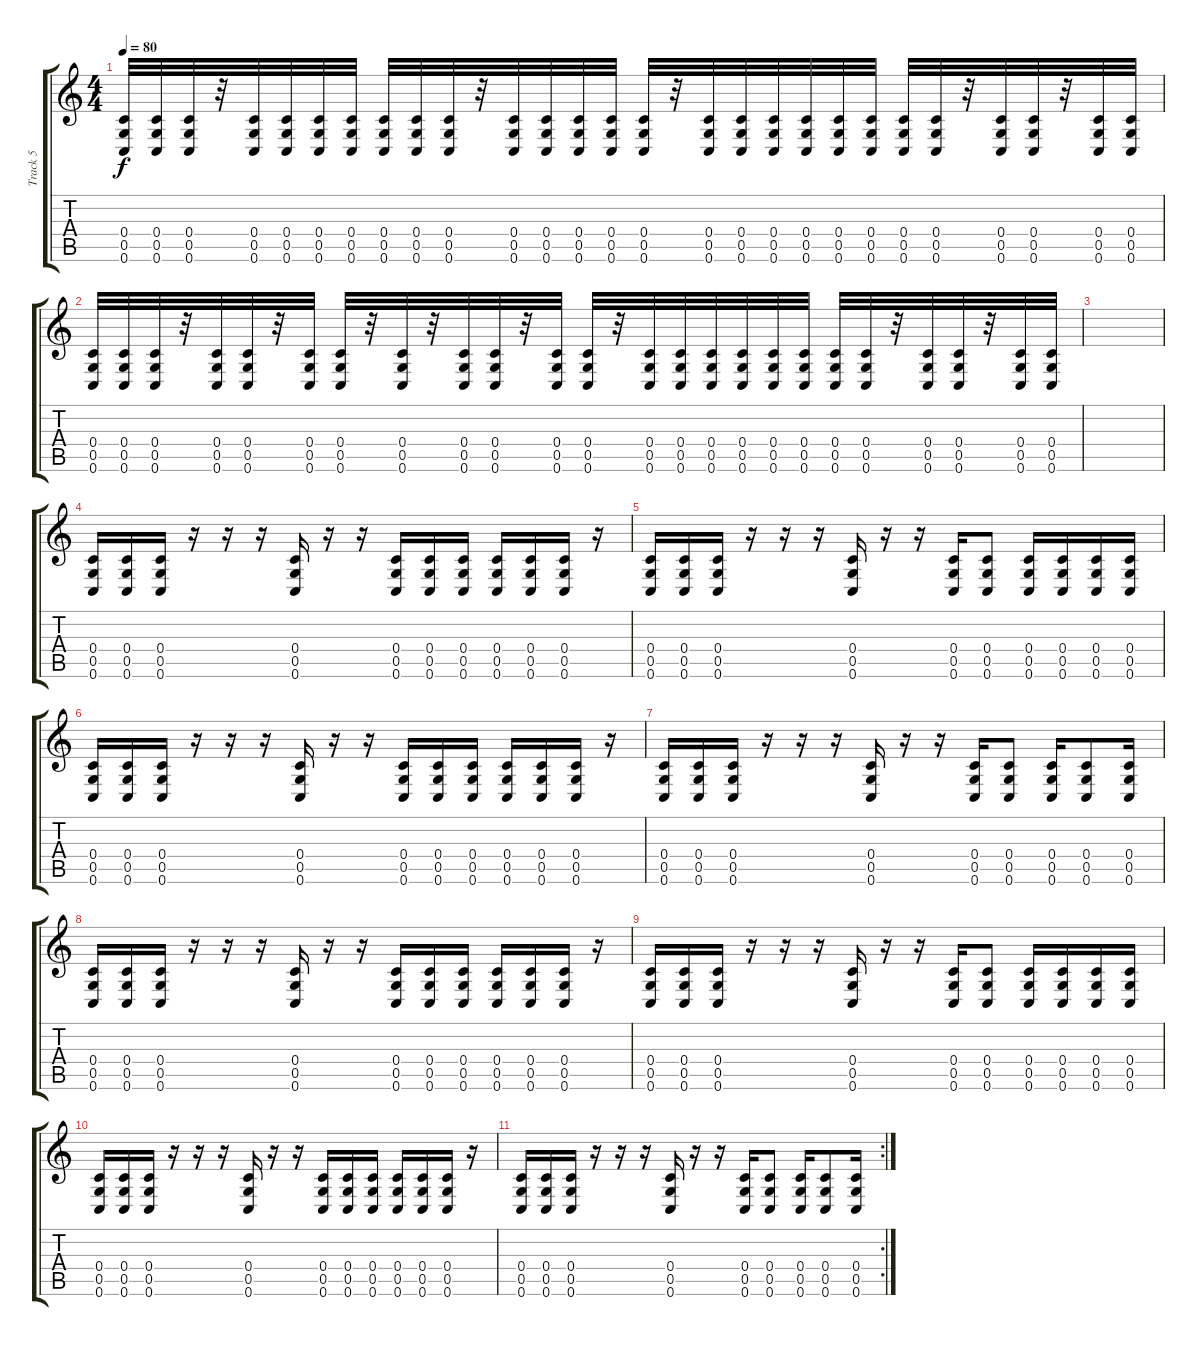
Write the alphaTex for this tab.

\track ("Track 5" "Track 5") {instrument electricbassfinger}
\staff {score tabs}
\tuning (D4 A3 F3 C3 G2 C2) {hide}
\ts (4 4)
\tempo 80
\clef g2
\ks c
(0.4 0.5 0.6).32{dy f} (0.4 0.5 0.6).32 (0.4 0.5 0.6).32 r.32 (0.4 0.5 0.6).32 (0.4 0.5 0.6).32 (0.4 0.5 0.6).32 (0.4 0.5 0.6).32 (0.4 0.5 0.6).32 (0.4 0.5 0.6).32 (0.4 0.5 0.6).32 r.32 (0.4 0.5 0.6).32 (0.4 0.5 0.6).32 (0.4 0.5 0.6).32 (0.4 0.5 0.6).32 (0.4 0.5 0.6).32 r.32 (0.4 0.5 0.6).32 (0.4 0.5 0.6).32 (0.4 0.5 0.6).32 (0.4 0.5 0.6).32 (0.4 0.5 0.6).32 (0.4 0.5 0.6).32 (0.4 0.5 0.6).32 (0.4 0.5 0.6).32 r.32 (0.4 0.5 0.6).32 (0.4 0.5 0.6).32 r.32 (0.4 0.5 0.6).32 (0.4 0.5 0.6).32 |
(0.4 0.5 0.6).32 (0.4 0.5 0.6).32 (0.4 0.5 0.6).32 r.32 (0.4 0.5 0.6).32 (0.4 0.5 0.6).32 r.32 (0.4 0.5 0.6).32 (0.4 0.5 0.6).32 r.32 (0.4 0.5 0.6).32 r.32 (0.4 0.5 0.6).32 (0.4 0.5 0.6).32 r.32 (0.4 0.5 0.6).32 (0.4 0.5 0.6).32 r.32 (0.4 0.5 0.6).32 (0.4 0.5 0.6).32 (0.4 0.5 0.6).32 (0.4 0.5 0.6).32 (0.4 0.5 0.6).32 (0.4 0.5 0.6).32 (0.4 0.5 0.6).32 (0.4 0.5 0.6).32 r.32 (0.4 0.5 0.6).32 (0.4 0.5 0.6).32 r.32 (0.4 0.5 0.6).32 (0.4 0.5 0.6).32 |
|
(0.4 0.5 0.6).16 (0.4 0.5 0.6).16 (0.4 0.5 0.6).16 r.16 r.16 r.16 (0.4 0.5 0.6).16 r.16 r.16 (0.4 0.5 0.6).16 (0.4 0.5 0.6).16 (0.4 0.5 0.6).16 (0.4 0.5 0.6).16 (0.4 0.5 0.6).16 (0.4 0.5 0.6).16 r.16 |
(0.4 0.5 0.6).16 (0.4 0.5 0.6).16 (0.4 0.5 0.6).16 r.16 r.16 r.16 (0.4 0.5 0.6).16 r.16 r.16 (0.4 0.5 0.6).16 (0.4 0.5 0.6).8 (0.4 0.5 0.6).16 (0.4 0.5 0.6).16 (0.4 0.5 0.6).16 (0.4 0.5 0.6).16 |
(0.4 0.5 0.6).16 (0.4 0.5 0.6).16 (0.4 0.5 0.6).16 r.16 r.16 r.16 (0.4 0.5 0.6).16 r.16 r.16 (0.4 0.5 0.6).16 (0.4 0.5 0.6).16 (0.4 0.5 0.6).16 (0.4 0.5 0.6).16 (0.4 0.5 0.6).16 (0.4 0.5 0.6).16 r.16 |
(0.4 0.5 0.6).16 (0.4 0.5 0.6).16 (0.4 0.5 0.6).16 r.16 r.16 r.16 (0.4 0.5 0.6).16 r.16 r.16 (0.4 0.5 0.6).16 (0.4 0.5 0.6).8 (0.4 0.5 0.6).16 (0.4 0.5 0.6).8 (0.4 0.5 0.6).16 |
(0.4 0.5 0.6).16 (0.4 0.5 0.6).16 (0.4 0.5 0.6).16 r.16 r.16 r.16 (0.4 0.5 0.6).16 r.16 r.16 (0.4 0.5 0.6).16 (0.4 0.5 0.6).16 (0.4 0.5 0.6).16 (0.4 0.5 0.6).16 (0.4 0.5 0.6).16 (0.4 0.5 0.6).16 r.16 |
(0.4 0.5 0.6).16 (0.4 0.5 0.6).16 (0.4 0.5 0.6).16 r.16 r.16 r.16 (0.4 0.5 0.6).16 r.16 r.16 (0.4 0.5 0.6).16 (0.4 0.5 0.6).8 (0.4 0.5 0.6).16 (0.4 0.5 0.6).16 (0.4 0.5 0.6).16 (0.4 0.5 0.6).16 |
(0.4 0.5 0.6).16 (0.4 0.5 0.6).16 (0.4 0.5 0.6).16 r.16 r.16 r.16 (0.4 0.5 0.6).16 r.16 r.16 (0.4 0.5 0.6).16 (0.4 0.5 0.6).16 (0.4 0.5 0.6).16 (0.4 0.5 0.6).16 (0.4 0.5 0.6).16 (0.4 0.5 0.6).16 r.16 |
\rc 2
(0.4 0.5 0.6).16 (0.4 0.5 0.6).16 (0.4 0.5 0.6).16 r.16 r.16 r.16 (0.4 0.5 0.6).16 r.16 r.16 (0.4 0.5 0.6).16 (0.4 0.5 0.6).8 (0.4 0.5 0.6).16 (0.4 0.5 0.6).8 (0.4 0.5 0.6).16
